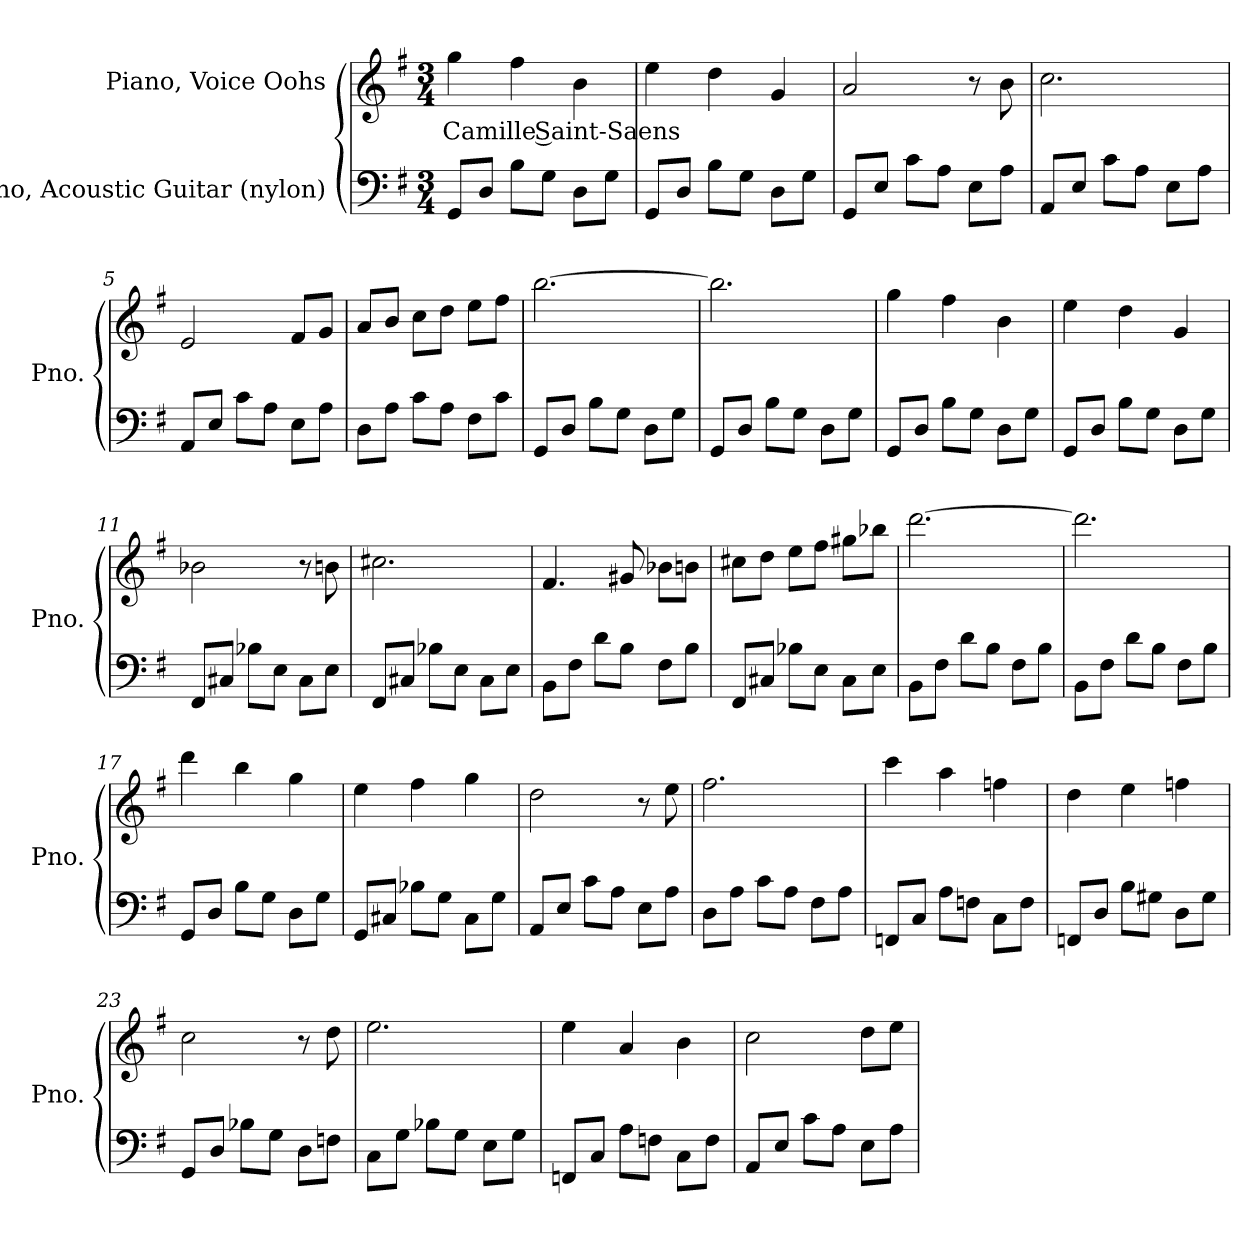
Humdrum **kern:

**kern	**kern	**text
*part2	*part1	*part1
*staff2	*staff1	*staff1
*I"Piano, Acoustic Guitar (nylon)	*I"Piano, Voice Oohs	*
*I'Pno.	*I'Pno.	*
*clefF4	*clefG2	*
*k[f#]	*k[f#]	*
*M3/4	*M3/4	*
*MM75	*MM75	*
=1	=1	=1
!	!	!LO:LY:b
8GG/L	4gg\	Camille Saint-Saens
8D/J	.	.
8B\L	4ff#\	.
8G\J	.	.
8D\L	4b\	.
8G\J	.	.
=2	=2	=2
8GG/L	4ee\	.
8D/J	.	.
8B\L	4dd\	.
8G\J	.	.
8D\L	4g/	.
8G\J	.	.
=3	=3	=3
8GG/L	2a/	.
8E/J	.	.
8c\L	.	.
8A\J	.	.
8E\L	8r	.
8A\J	8b\	.
!!LO:LB:g=z
=4	=4	=4
8AA/L	2.cc\	.
8E/J	.	.
8c\L	.	.
8A\J	.	.
8E\L	.	.
8A\J	.	.
=5	=5	=5
8AA/L	2e/	.
8E/J	.	.
8c\L	.	.
8A\J	.	.
8E\L	8f#/L	.
8A\J	8g/J	.
=6	=6	=6
8D\L	8a/L	.
8A\J	8b/J	.
8c\L	8cc\L	.
8A\J	8dd\J	.
8F#\L	8ee\L	.
8c\J	8ff#\J	.
=7	=7	=7
8GG/L	[2.bb\	.
8D/J	.	.
8B\L	.	.
8G\J	.	.
8D\L	.	.
8G\J	.	.
=8	=8	=8
8GG/L	2.bb\]	.
8D/J	.	.
8B\L	.	.
8G\J	.	.
8D\L	.	.
8G\J	.	.
=9	=9	=9
8GG/L	4gg\	.
8D/J	.	.
8B\L	4ff#\	.
8G\J	.	.
8D\L	4b\	.
8G\J	.	.
!!LO:LB:g=z
=10	=10	=10
8GG/L	4ee\	.
8D/J	.	.
8B\L	4dd\	.
8G\J	.	.
8D\L	4g/	.
8G\J	.	.
=11	=11	=11
8FF#/L	2b-X\	.
8C#X/J	.	.
8B-X\L	.	.
8E\J	.	.
8C#\L	8r	.
8E\J	8bn\	.
=12	=12	=12
8FF#/L	2.cc#X\	.
8C#X/J	.	.
8B-X\L	.	.
8E\J	.	.
8C#\L	.	.
8E\J	.	.
=13	=13	=13
8BB\L	4.f#/	.
8F#\J	.	.
8d\L	.	.
8B\J	8g#X/	.
8F#\L	8b-X\L	.
8B\J	8bn\J	.
=14	=14	=14
8FF#/L	8cc#X\L	.
8C#X/J	8dd\J	.
8B-X\L	8ee\L	.
8E\J	8ff#\J	.
8C#\L	8gg#X\L	.
8E\J	8bb-X\J	.
!!LO:LB:g=z
=15	=15	=15
8BB\L	[2.ddd\	.
8F#\J	.	.
8d\L	.	.
8B\J	.	.
8F#\L	.	.
8B\J	.	.
=16	=16	=16
8BB\L	2.ddd\]	.
8F#\J	.	.
8d\L	.	.
8B\J	.	.
8F#\L	.	.
8B\J	.	.
=17	=17	=17
8GG/L	4ddd\	.
8D/J	.	.
8B\L	4bb\	.
8G\J	.	.
8D\L	4gg\	.
8G\J	.	.
=18	=18	=18
8GG/L	4ee\	.
8C#X/J	.	.
8B-X\L	4ff#\	.
8G\J	.	.
8C#\L	4gg\	.
8G\J	.	.
=19	=19	=19
8AA/L	2dd\	.
8E/J	.	.
8c\L	.	.
8A\J	.	.
8E\L	8r	.
8A\J	8ee\	.
=20	=20	=20
8D\L	2.ff#\	.
8A\J	.	.
8c\L	.	.
8A\J	.	.
8F#\L	.	.
8A\J	.	.
!!LO:LB:g=z
=21	=21	=21
8FFn/L	4ccc\	.
8C/J	.	.
8A\L	4aa\	.
8Fn\J	.	.
8C\L	4ffn\	.
8F\J	.	.
=22	=22	=22
8FFn/L	4dd\	.
8D/J	.	.
8B\L	4ee\	.
8G#X\J	.	.
8D\L	4ffn\	.
8G#\J	.	.
=23	=23	=23
8GG/L	2cc\	.
8D/J	.	.
8B-X\L	.	.
8G\J	.	.
8D\L	8r	.
8Fn\J	8dd\	.
=24	=24	=24
8C\L	2.ee\	.
8G\J	.	.
8B-X\L	.	.
8G\J	.	.
8E\L	.	.
8G\J	.	.
=25	=25	=25
8FFn/L	4ee\	.
8C/J	.	.
8A\L	4a/	.
8Fn\J	.	.
8C\L	4b\	.
8F\J	.	.
!!LO:LB:g=z
=26	=26	=26
8AA/L	2cc\	.
8E/J	.	.
8c\L	.	.
8A\J	.	.
8E\L	8dd\L	.
8A\J	8ee\J	.
=	=	=
*-	*-	*-
